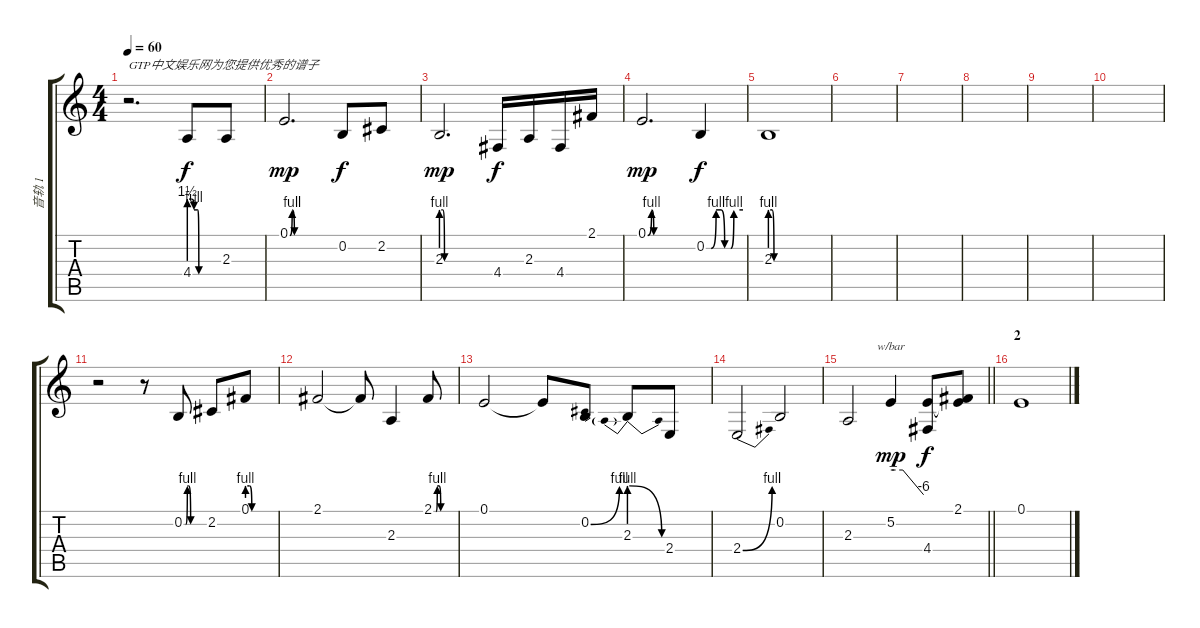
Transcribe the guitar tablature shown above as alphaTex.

\track ("音轨 1" "音轨 1") {instrument flute}
\staff {score tabs}
\tuning (E4 B3 G3 D3 A2 E2) {hide}
\ts (4 4)
\tempo 60
\clef g2
\ks c
r.2{d txt "GTP中文娱乐网为您提供优秀的谱子" dy f instrument flute} 4.4{be (custom 0 6 5 6 10 4 18 4 20 0 30 0 45 0 50 0 60 0)}.8{volume 5} 2.3.8{volume 6} |
0.1{be (custom 0 0 3 4 6 0 60 0)}.2{d dy mp volume 7} 0.2.8{dy f} 2.2.8 |
2.3{be (custom 0 4 2 4 4 0 60 0)}.2{d dy mp} 4.4.16{dy f} 2.3.16 4.4.16 2.1.16 |
0.1{be (custom 0 0 5 4 8 0 15 0 20 0 25 0 30 0 35 0 40 0 45 0 50 0 55 0 60 0)}.2{d dy mp} 0.2{be (custom 0 0 8 0 16 4 24 4 30 0 40 0 45 4 60 4)}.4{dy f} |
2.3{be (custom 0 4 2 4 4 0 60 0)}.1 |
|
|
|
|
|
r.2 r.8 0.2{be (custom 0 0 5 0 10 4 14 4 20 0 60 0)}.8{volume 7} 2.2.8 0.1{be (custom 0 4 5 4 10 0 15 0 30 0 60 0)}.8 |
2.1.2 2.1{t}.8 2.3.4 2.1{be (custom 0 0 6 0 10 4 15 4 20 0 60 0)}.8 |
0.1.2 0.1{t}.8 0.2{be (bend 0 0 60 4)}.8 2.3{be (prebendrelease 0 4 60 0)}.8 2.4.8 |
2.4{be (bend 0 0 60 4)}.2 0.2.2 |
\barLineRight lightlight
2.3.2 5.2.4{tbe (custom default 0 0 6 0 22 0 60 -24) dy mp} (5.2{t} 4.4).8{dy f} (2.1 5.2{t}).8 |
\section ("" "2")
0.1.1
